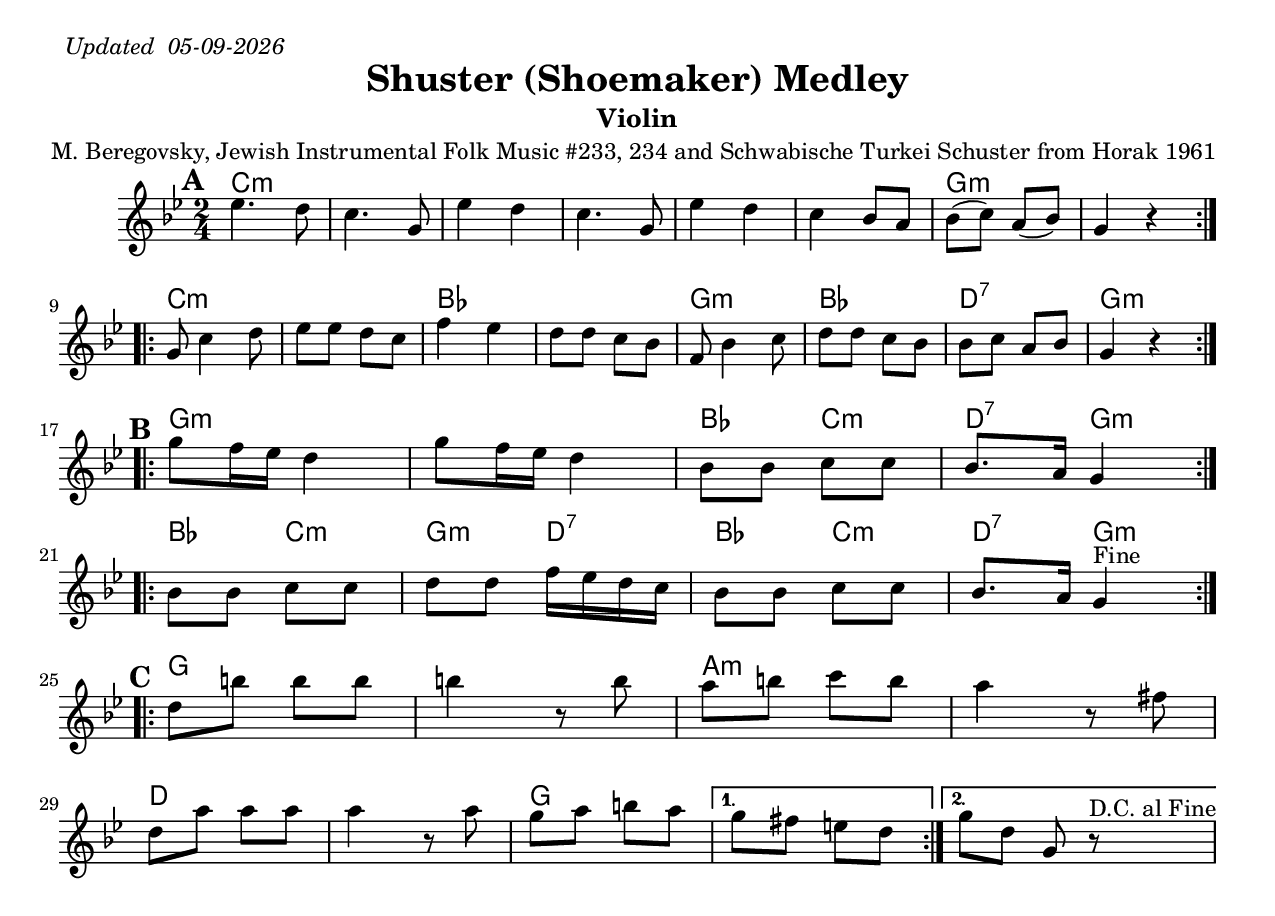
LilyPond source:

\version "2.18.0"
\include "english.ly"
%\pointAndClickOff
\paper{
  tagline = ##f
  print-all-headers = ##t
  #(set-paper-size "letter")
}

date = #(strftime "%d-%m-%Y" (localtime (current-time)))
\markup{ \italic{ " Updated " \date } }

%\markup{ Source filename: ShusterMedley_C.ly }

global = {
  \clef treble
  \key g \minor
  \time 2/4
  \set Score.markFormatter = #format-mark-box-alphabet
}


%################################# Music Blocks ########################

melAA = \relative c' { 
\mark \default
ef4. d8 c4. g8 ef'4 d c4. g8 
ef'4 d c bf8 a bf (c) a (bf) g4 r4 \break
}

melAB = \relative c' { 
g8 c4 d8 ef8 ef d c 
f4 ef d8 d c bf 
f8 bf4 c8 d8 d c bf
bf8 c a bf g4 r4 \break
}

melBA = \relative c'' { 
\mark \default
g8 f16 ef16 d4 g8 f16 ef d4
bf8 bf c c bf8. a16 g4 \break
}

melBB = \relative c' { 
bf8 bf c c d d f16 ef d c 
bf8 bf c c bf8. a16 g4^"Fine" \break
}

melC = \relative c' { 
\mark \default
d8 b' b b b4 r8 b8
a8 b c b a4 r8 fs8 \break
d8 a' a a a4 r8 a8
g8 a b a 
}

melCA = \relative c'' {
g8 fs e d
}
melCB = \relative c'' {
g8 d g, r8^"D.C. al Fine"
}


%#################################### Melody ########################
melody = \transpose c c' {
  \global
\repeat volta 2 \melAA
\repeat volta 2 \melAB
\repeat volta 2 \melBA
\repeat volta 2 \melBB
\repeat volta 2 \melC \alternative {\melCA \melCB}

}
%################################# Lyrics #####################





%################################# Chords #######################

harmonies = \transpose c c' \chordmode { 
c2:m s2*5 g2:m s2
c2:m s2 bf2 s2 g2:m bf2 d2:7 g2:m
g2:m s2 bf4 c4:m d4:7 g4:m
bf4 c4:m g4:m d4:7 bf4 c4:m d4:7 g4:m
g2 s2 a2:m s2 d2 s2 g2 s2 
}

\score {
  <<
    \new ChordNames {
      \set chordChanges = ##f
      #(set-paper-size "letter")
      #(set-paper-size "letter")

      \harmonies
    }
    \new Staff
    \melody
  >>


\header {
    title="Shuster (Shoemaker) Medley"
	instrument="Violin"
    opus="M. Beregovsky, Jewish Instrumental Folk Music #233, 234 and Schwabische Turkei Schuster from Horak 1961"
}

  \midi{\tempo 4 = 120}
  \layout{indent = 1.0\cm}
}
